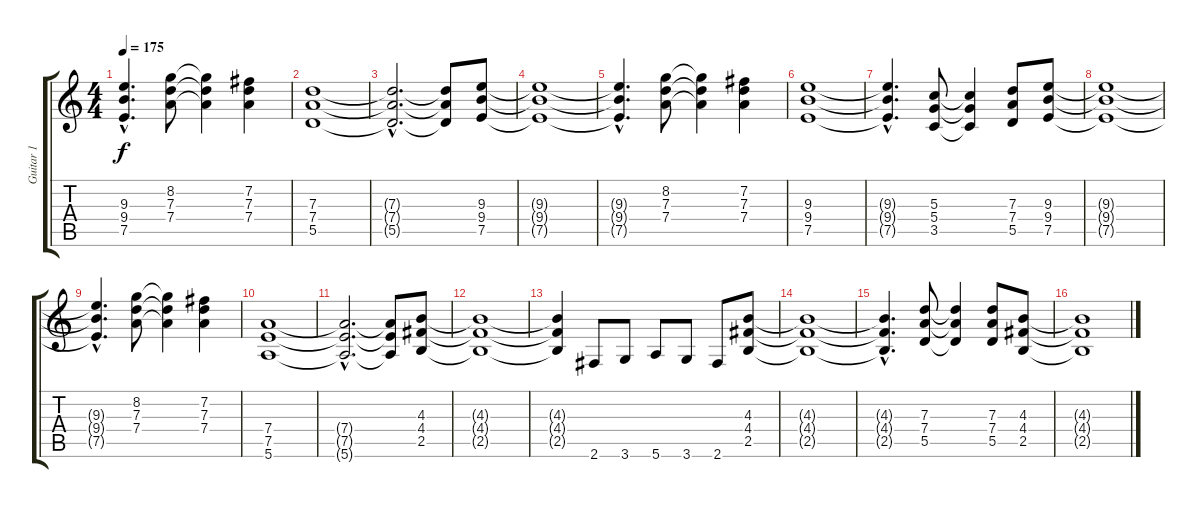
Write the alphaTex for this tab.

\track ("Guitar 1" "Guitar 1") {instrument distortionguitar}
\staff {score tabs}
\tuning (E4 B3 G3 D3 A2 E2) {hide}
\ts (4 4)
\tempo 175
\clef g2
\ks c
(9.3{hac t} 9.4{hac t} 7.5{hac t}).4{d dy f} (8.2 7.3 7.4).8 (8.2{t} 7.3{t} 7.4{t}).4 (7.2 7.3 7.4).4 |
(7.3 7.4 5.5).1 |
(7.3{hac t} 7.4{hac t} 5.5{hac t}).2{d} (7.3{t} 7.4{t} 5.5{t}).8 (9.3 9.4 7.5).8 |
(9.3{t} 9.4{t} 7.5{t}).1 |
(9.3{hac t} 9.4{hac t} 7.5{hac t}).4{d} (8.2 7.3 7.4).8 (8.2{t} 7.3{t} 7.4{t}).4 (7.2 7.3 7.4).4 |
(9.3 9.4 7.5).1 |
(9.3{hac t} 9.4{hac t} 7.5{hac t}).4{d} (5.3 5.4 3.5).8 (5.3{t} 5.4{t} 3.5{t}).4 (7.3 7.4 5.5).8 (9.3 9.4 7.5).8 |
(9.3{t} 9.4{t} 7.5{t}).1 |
(9.3{hac t} 9.4{hac t} 7.5{hac t}).4{d} (8.2 7.3 7.4).8 (8.2{t} 7.3{t} 7.4{t}).4 (7.2 7.3 7.4).4 |
(7.4 7.5 5.6).1 |
(7.4{hac t} 7.5{hac t} 5.6{hac t}).2{d} (7.4{t} 7.5{t} 5.6{t}).8 (4.3 4.4 2.5).8 |
(4.3{t} 4.4{t} 2.5{t}).1 |
(4.3{t} 4.4{t} 2.5{t}).4 2.6.8 3.6.8 5.6.8 3.6.8 2.6.8 (4.3 4.4 2.5).8 |
(4.3{t} 4.4{t} 2.5{t}).1 |
(4.3{hac t} 4.4{hac t} 2.5{hac t}).4{d} (7.3 7.4 5.5).8 (7.3{t} 7.4{t} 5.5{t}).4 (7.3 7.4 5.5).8 (4.3 4.4 2.5).8 |
(4.3{t} 4.4{t} 2.5{t}).1
